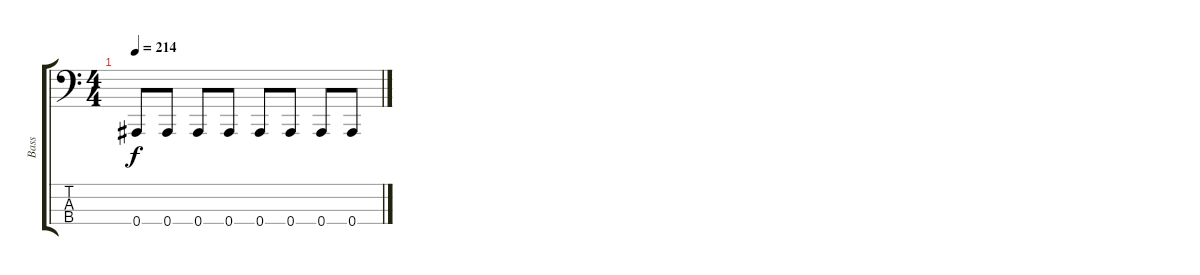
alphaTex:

\track ("Bass" "Bass") {instrument electricbassfinger}
\staff {score tabs}
\tuning (Db2 Ab1 Eb1 Bb0) {hide}
\ts (4 4)
\tempo 214
\clef f4
\ks c
0.4.8{dy f} 0.4.8 0.4.8 0.4.8 0.4.8 0.4.8 0.4.8 0.4.8
